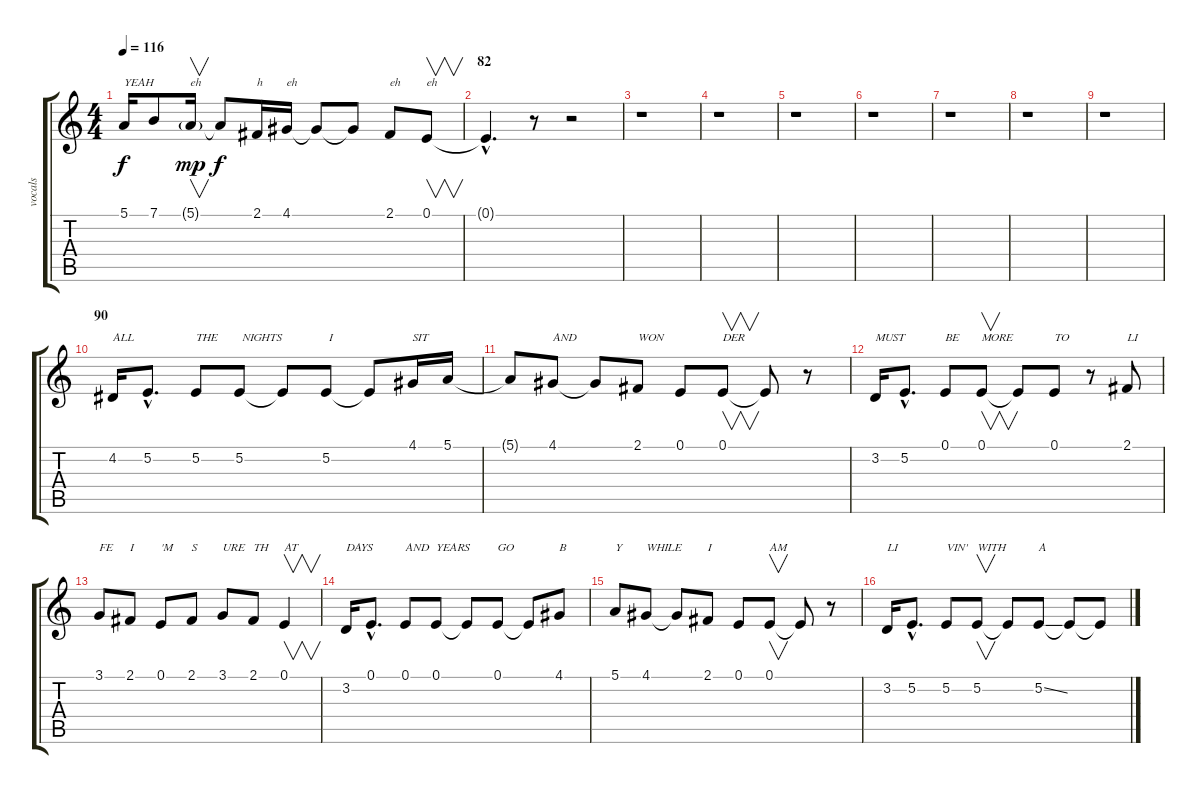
\track ("vocals" "vocals") {instrument synthvoice}
\staff {score tabs}
\tuning (E4 B3 G3 D3 A2 E2) {hide}
\ts (4 4)
\tempo 116
\clef g2
\ks c
5.1.16{txt "YEAH" dy f} 7.1.8 5.1{g}.16{v txt "eh" dy mp} 5.1{t}.8{dy f} 2.1.16{txt "h"} 4.1.16{txt "eh"} 4.1{t}.8 4.1{t}.8 2.1.8{txt "eh"} 0.1.8{v txt "eh"} |
\section ("" "82")
0.1{hac t}.4{d} r.8 r.2 |
r.1 |
r.1 |
r.1 |
r.1 |
r.1 |
r.1 |
r.1 |
\section ("" "90")
4.2.16{txt "ALL"} 5.2{hac}.8{d} 5.2.8{txt "THE"} 5.2.8{txt " NIGHTS"} 5.2{t}.8 5.2.8{txt " I"} 5.2{t}.8 4.1.16{txt "SIT"} 5.1.16 |
5.1{t}.8 4.1.8{txt "AND"} 4.1{t}.8 2.1.8{txt "WON"} 0.1.8 0.1.8{v txt "DER"} 0.1{t}.8 r.8 |
3.2.16{txt "MUST"} 5.2{hac}.8{d} 0.1.8{txt "BE"} 0.1.8{v txt "MORE"} 0.1{t}.8 0.1.8{txt "TO"} r.8 2.1.8{txt "LI"} |
3.1.8{txt "FE"} 2.1.8{txt "I"} 0.1.8{txt "'M"} 2.1.8{txt "S"} 3.1.8{txt "URE"} 2.1.8{txt "TH"} 0.1.4{v txt "AT"} |
3.2.16{txt "DAYS"} 0.1{hac}.8{d} 0.1.8{txt "AND"} 0.1.8{txt "YEARS"} 0.1{t}.8 0.1.8{txt "GO"} 0.1{t}.8 4.1.8{txt "B"} |
5.1.8{txt "Y"} 4.1.8{txt "WHILE"} 4.1{t}.8 2.1.8{txt "I"} 0.1.8 0.1.8{v txt "AM"} 0.1{t}.8 r.8 |
3.2.16{txt "LI"} 5.2{hac}.8{d} 5.2.8{txt "VIN'"} 5.2.8{v txt "WITH"} 5.2{t}.8 5.2{ss}.8{txt "A"} 5.2{t}.8 5.2{t}.8
